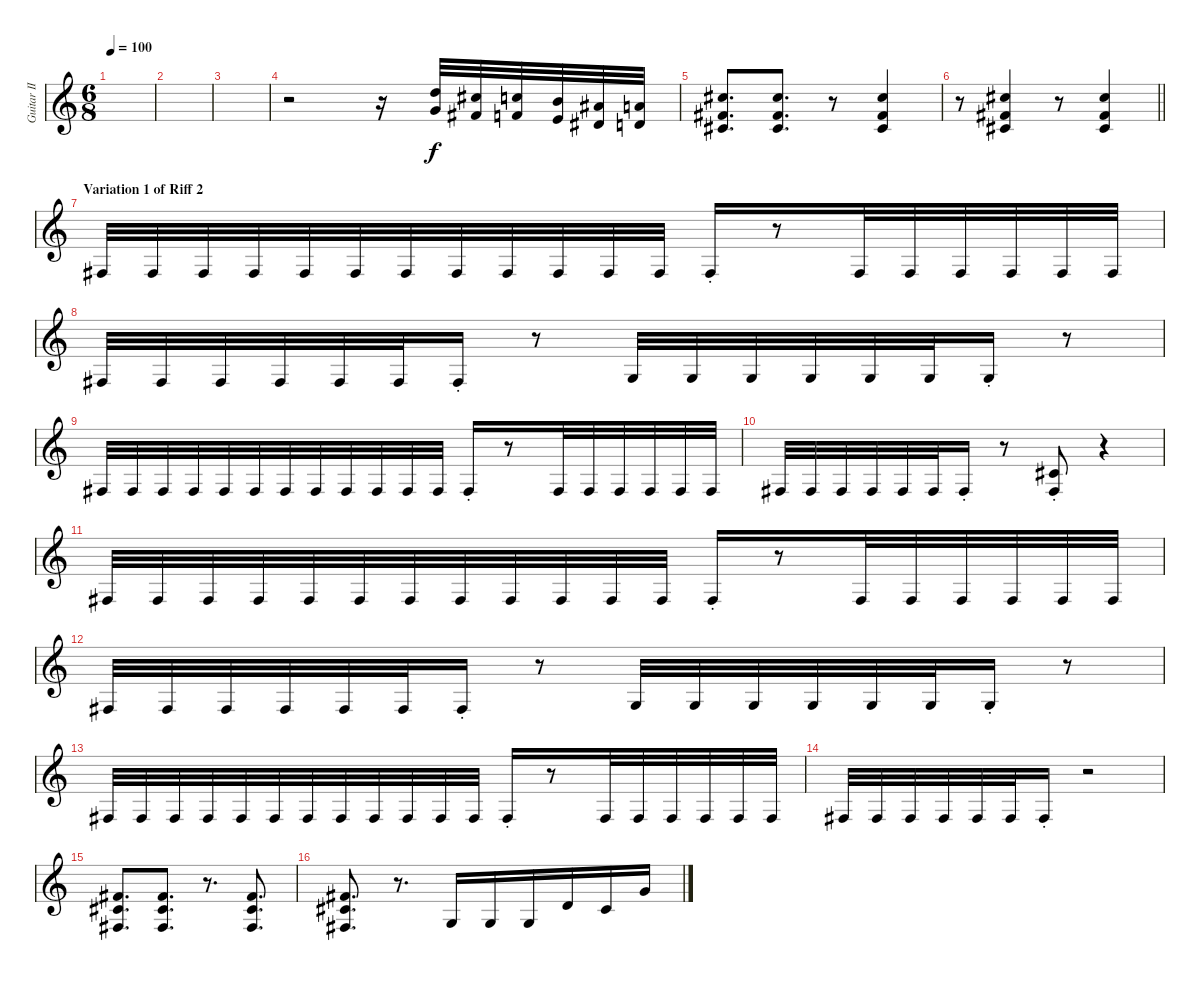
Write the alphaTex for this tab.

\track ("Guitar II" "Guitar II") {instrument distortionguitar}
\staff {score}
\tuning (D4 A3 F3 C3 G2 D2) {hide}
\ts (6 8)
\tempo 100
\clef g2
\ks c
|
|
|
r.2 r.16 (14.4 12.5).32 (13.4 11.5).32 (12.4 10.5).32 (11.4 9.5).32 (10.4 8.5).32 (9.4 7.5).32 |
(8.3 6.4 6.5).8{d} (8.3 6.4 6.5).8{d} r.8 (8.3 6.4 6.5).4 |
\barLineRight lightlight
r.8 (8.3 6.4 6.5).4 r.8 (8.3 6.4 6.5).4 |
\section ("" "Variation 1 of Riff 2")
4.6{pm}.32 4.6{pm}.32 4.6{pm}.32 4.6{pm}.32 4.6{pm}.32 4.6{pm}.32 4.6{pm}.32 4.6{pm}.32 4.6{pm}.32 4.6{pm}.32 4.6{pm}.32 4.6{pm}.32 4.6{pm st}.16 r.8 4.6{pm}.32 4.6{pm}.32 4.6{pm}.32 4.6{pm}.32 4.6{pm}.32 4.6{pm}.32 |
4.6{pm}.32 4.6{pm}.32 4.6{pm}.32 4.6{pm}.32 4.6{pm}.32 4.6{pm}.32 4.6{pm st}.16 r.8 5.6{pm}.32 5.6{pm}.32 5.6{pm}.32 5.6{pm}.32 5.6{pm}.32 5.6{pm}.32 5.6{pm st}.16 r.8 |
4.6{pm}.32 4.6{pm}.32 4.6{pm}.32 4.6{pm}.32 4.6{pm}.32 4.6{pm}.32 4.6{pm}.32 4.6{pm}.32 4.6{pm}.32 4.6{pm}.32 4.6{pm}.32 4.6{pm}.32 4.6{pm st}.16 r.8 4.6{pm}.32 4.6{pm}.32 4.6{pm}.32 4.6{pm}.32 4.6{pm}.32 4.6{pm}.32 |
4.6{pm}.32 4.6{pm}.32 4.6{pm}.32 4.6{pm}.32 4.6{pm}.32 4.6{pm}.32 4.6{pm st}.16 r.8 (6.5{pm st} 4.6{pm st}).8 r.4 |
4.6{pm}.32 4.6{pm}.32 4.6{pm}.32 4.6{pm}.32 4.6{pm}.32 4.6{pm}.32 4.6{pm}.32 4.6{pm}.32 4.6{pm}.32 4.6{pm}.32 4.6{pm}.32 4.6{pm}.32 4.6{pm st}.16 r.8 4.6{pm}.32 4.6{pm}.32 4.6{pm}.32 4.6{pm}.32 4.6{pm}.32 4.6{pm}.32 |
4.6{pm}.32 4.6{pm}.32 4.6{pm}.32 4.6{pm}.32 4.6{pm}.32 4.6{pm}.32 4.6{pm st}.16 r.8 5.6{pm}.32 5.6{pm}.32 5.6{pm}.32 5.6{pm}.32 5.6{pm}.32 5.6{pm}.32 5.6{pm st}.16 r.8 |
4.6{pm}.32 4.6{pm}.32 4.6{pm}.32 4.6{pm}.32 4.6{pm}.32 4.6{pm}.32 4.6{pm}.32 4.6{pm}.32 4.6{pm}.32 4.6{pm}.32 4.6{pm}.32 4.6{pm}.32 4.6{pm st}.16 r.8 4.6{pm}.32 4.6{pm}.32 4.6{pm}.32 4.6{pm}.32 4.6{pm}.32 4.6{pm}.32 |
4.6{pm}.32 4.6{pm}.32 4.6{pm}.32 4.6{pm}.32 4.6{pm}.32 4.6{pm}.32 4.6{pm st}.16 r.2 |
(6.4 6.5 4.6).8{d} (6.4 6.5 4.6).8{d} r.8{d} (6.4 6.5 4.6).8{d} |
(6.4 6.5 4.6).8{d} r.8{d} 5.6{pm}.16 5.6{pm}.16 5.6{pm}.16 7.5.16 6.5.16 7.4.16
